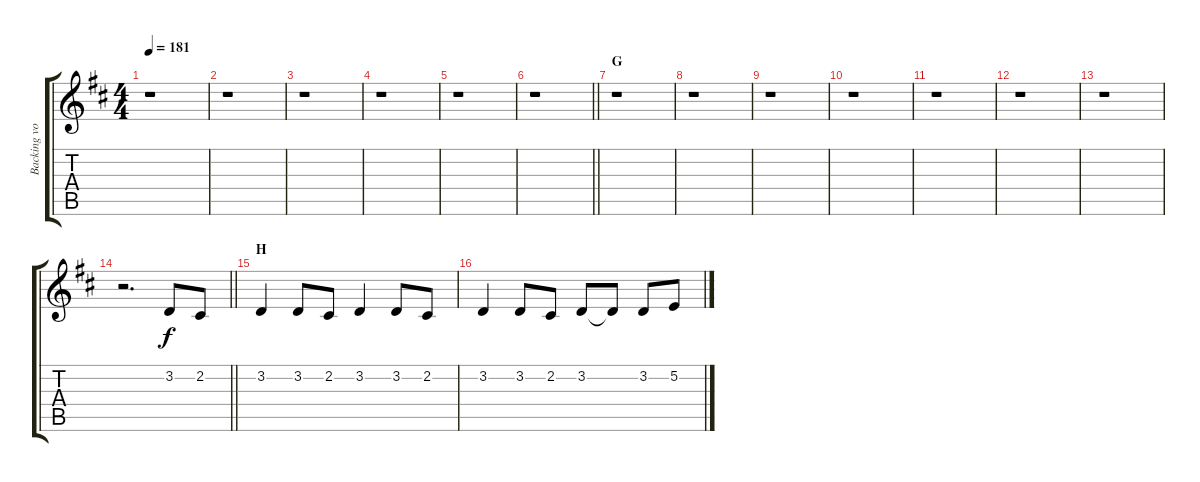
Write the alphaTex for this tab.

\track ("Backing vocals" "Backing vo") {instrument tenorsax}
\staff {score tabs}
\tuning (E4 B3 G3 D3 A2 E2) {hide}
\ts (4 4)
\tempo 181
\clef g2
\ks d
r.1{dy f} |
r.1 |
r.1 |
r.1 |
r.1 |
\barLineRight lightlight
r.1 |
\section ("" "G")
r.1 |
r.1 |
r.1 |
r.1 |
r.1 |
r.1 |
r.1 |
\barLineRight lightlight
r.2{d} 3.2.8 2.2.8 |
\section ("" "H")
3.2.4 3.2.8 2.2.8 3.2.4 3.2.8 2.2.8 |
3.2.4 3.2.8 2.2.8 3.2.8 3.2{t}.8 3.2.8 5.2.8
